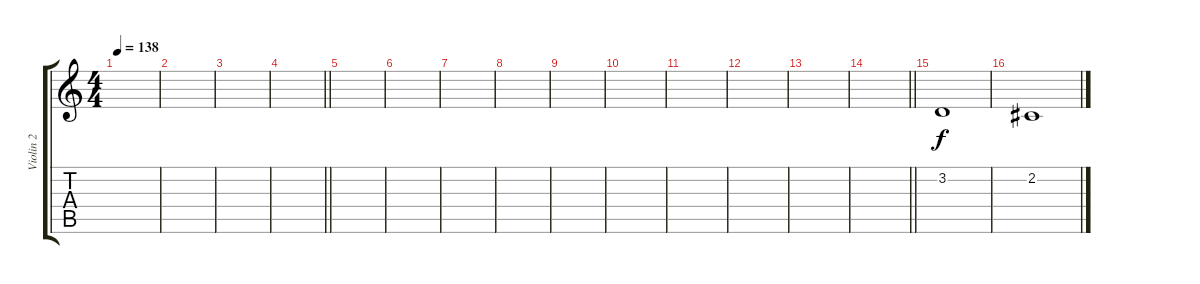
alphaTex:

\track ("Violin 2" "Violin 2") {instrument violin}
\staff {score tabs}
\tuning (E4 B3 G3 D3 A2 E2) {hide}
\ts (4 4)
\tempo 138
\clef g2
\ks c
|
|
|
\barLineRight lightlight
|
|
|
|
|
|
|
|
|
|
\barLineRight lightlight
|
3.2.1{volume 15} |
2.2.1
